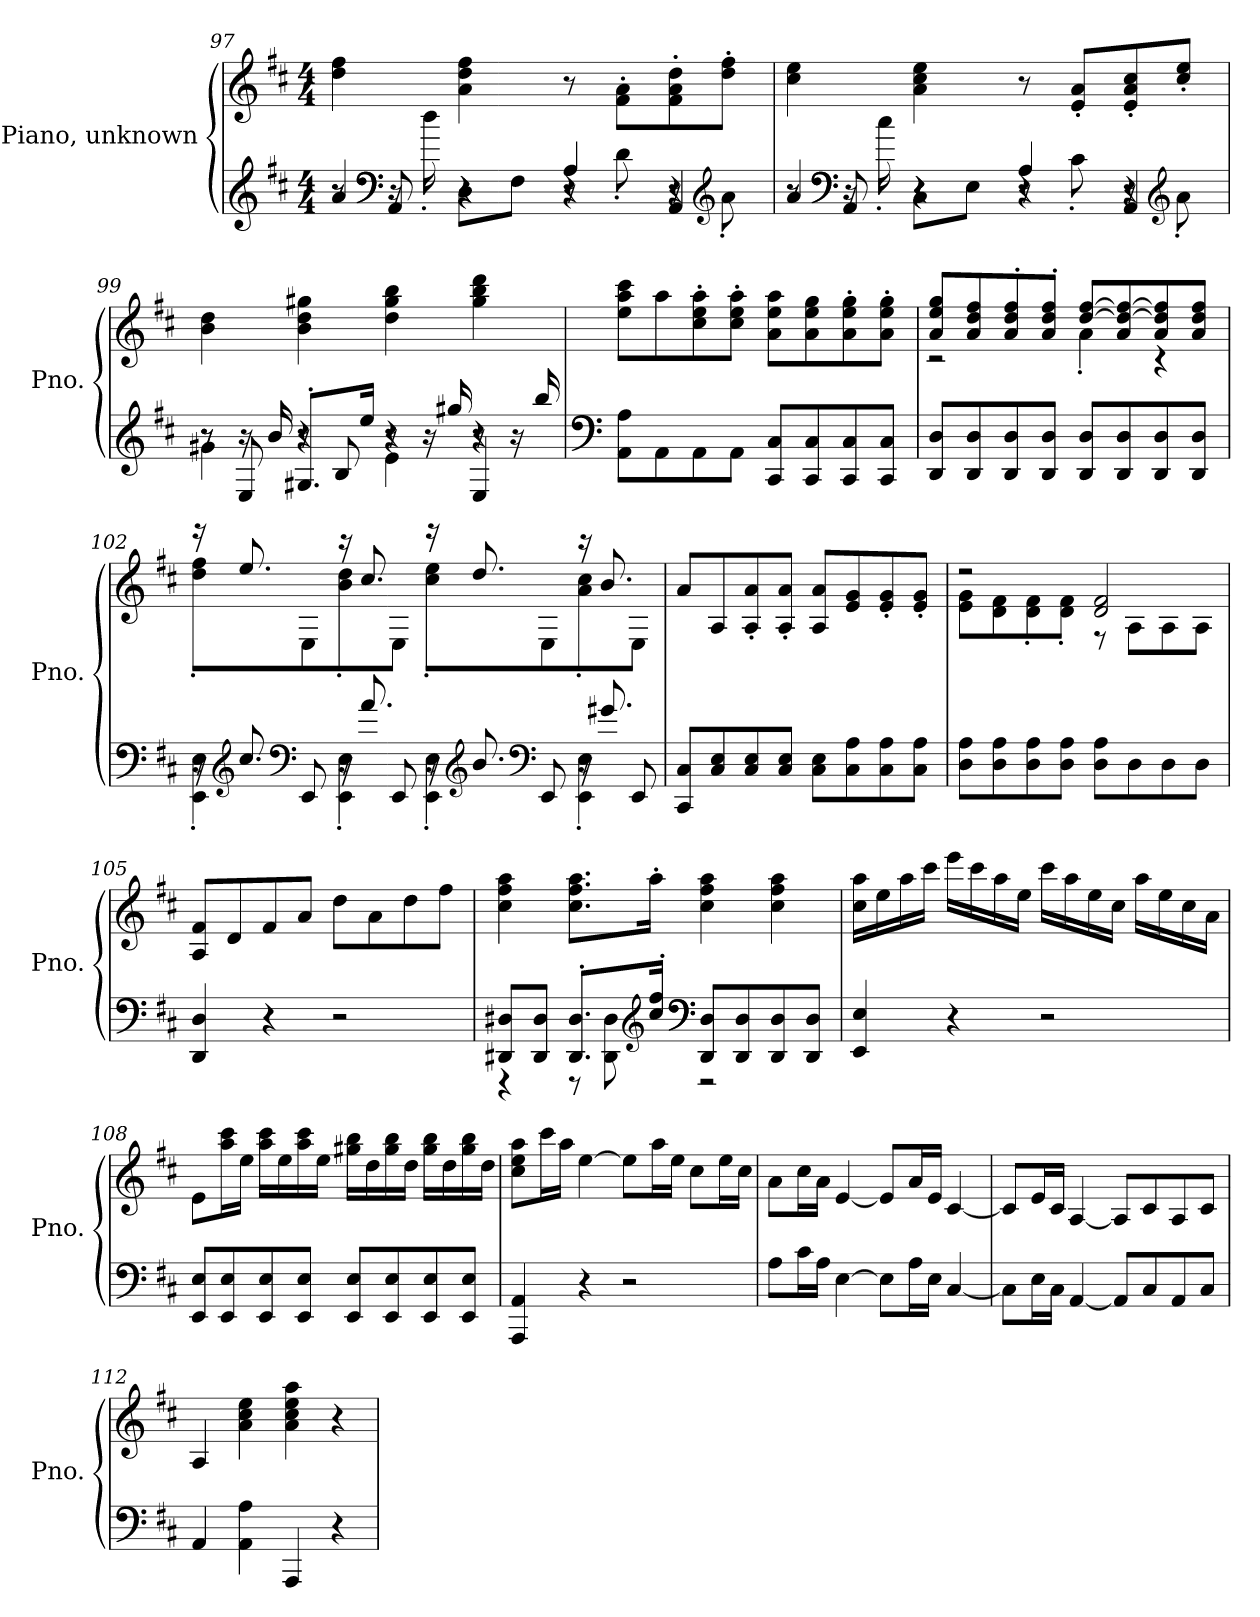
**kern	**kern
*part1	*part1
*staff2	*staff1
*I"Piano, unknown	*
*I'Pno.	*
*clefG2	*clefG2
*k[f#c#]	*k[f#c#]
*M4/4	*M4/4
=97	=97
*^	*
*	*^	*
4a/	8r	8r	4dd\ 4ff#\
*clefF4	*	*	*
.	16r	8AA/	.
.	16dd'\	.	.
4r	8D\L	4r	4a\ 4dd\ 4ff#\
.	8F#\J	.	.
4A/	8r	4r	8r
.	8d'\	.	8f#\' 8a\'L
4r	8r	4AA/	8f#\' 8a\' 8dd\'
*clefG2	*	*	*
.	8a'\	.	8dd\' 8ff#\'J
=98	=98	=98	=98
4a/	8r	8r	4cc#\ 4ee\
*clefF4	*	*	*
.	16r	8AA/	.
.	16cc#'\	.	.
4r	8C#\L	4r	4a\ 4cc#\ 4ee\
.	8E\J	.	.
4A/	8r	4r	8r
.	8c#'\	.	8e/' 8a/'L
4r	8r	4AA/	8e/' 8a/' 8cc#/'
*clefG2	*	*	*
.	8a'\	.	8cc#/' 8ee/'J
!!LO:LB:g=z
=99	=99	=99	=99
8r	4g#X\	8r	4b\ 4dd\
16r	.	8E/	.
16b/	.	.	.
8.G#X'/L	4r	8r	4b\ 4dd\ 4gg#X\
.	.	8B/	.
16ee/Jk	.	.	.
8r	4e\	4r	4dd\ 4gg#\ 4bb\
16r	.	.	.
16gg#X/	.	.	.
8r	4r	4E/	4gg#\ 4bb\ 4ddd\
16r	.	.	.
16bb/	.	.	.
*v	*v	*v	*
=100	=100
*clefF4	*
8AA\ 8A\L	8ee\ 8aa\ 8ccc#\L
8AA\	8aa\
8AA\	8cc#\' 8ee\' 8aa\'
8AA\J	8cc#\' 8ee\' 8aa\'J
8CC#/ 8C#/L	8a\ 8ee\ 8aa\L
8CC#/ 8C#/	8a\ 8ee\ 8gg\
8CC#/ 8C#/	8a\' 8ee\' 8gg\'
8CC#/ 8C#/J	8a\' 8ee\' 8gg\'J
=101	=101
*	*^
8DD/ 8D/L	8a/ 8ee/ 8gg/L	2r
8DD/ 8D/	8a/ 8dd/ 8ff#/	.
8DD/ 8D/	8a/' 8dd/' 8ff#/'	.
8DD/ 8D/J	8a/' 8dd/' 8ff#/'J	.
8DD/ 8D/L	[8dd/ [8ff#/L	4a'\
8DD/ 8D/	8a/ 8dd/_ 8ff#/_	.
8DD/ 8D/	8a/ 8dd/] 8ff#/]	4r
8DD/ 8D/J	8a/ 8dd/ 8ff#/J	.
!!LO:LB:g=z	!!
=102	=102	=102
*^	*	*
*	*^	*	*
16r	4EE\' 4E\'	8r	16r	8dd\' 8ff#\'L
*clefG2	*	*	*	*
8.cc#/	.	.	8.ee/	.
*clefF4	*	*	*	*
.	.	8EE/	.	8E\
16r	4EE\' 4E\'	8r	16r	8b\' 8dd\'
8.a/	.	.	8.cc#/	.
.	.	8EE/	.	8E\J
16r	4EE\' 4E\'	8r	16r	8cc#\' 8ee\'L
*clefG2	*	*	*	*
8.b/	.	.	8.dd/	.
*clefF4	*	*	*	*
.	.	8EE/	.	8E\
16r	4EE\' 4E\'	8r	16r	8a\' 8cc#\'
8.g#X/	.	.	8.b/	.
.	.	8EE/	.	8E\J
*v	*v	*v	*	*
*	*v	*v
=103	=103
8CC#/ 8C#/L	8a/L
8C#/ 8E/	8A/
8C#/ 8E/	8A/' 8a/'
8C#/ 8E/J	8A/' 8a/'J
8C#\ 8E\L	8A/ 8a/L
8C#\ 8A\	8e/ 8g/
8C#\ 8A\	8e/' 8g/'
8C#\ 8A\J	8e/' 8g/'J
=104	=104
*	*^
8D\ 8A\L	2r	8e\ 8g\L
8D\ 8A\	.	8d\ 8f#\
8D\ 8A\	.	8d\' 8f#\'
8D\ 8A\J	.	8d\' 8f#\'J
8D\ 8A\L	2d/ 2f#/	8r
8D\	.	8A\L
8D\	.	8A\
8D\J	.	8A\J
*	*v	*v
!!LO:PB:g=z
=105	=105
4DD/ 4D/	8A/ 8f#/L
.	8d/
4r	8f#/
.	8a/J
2r	8dd\L
.	8a\
.	8dd\
.	8ff#\J
=106	=106
*^	*
8DD#X/ 8D#X/L	4r	4cc#\ 4ff#\ 4aa\
8DD#/ 8D#/J	.	.
8.DD#/' 8.D#/'L	8r	8.cc#\ 8.ff#\ 8.aa\L
.	8DD#\ 8D#\	.
*clefG2	*	*
16cc#/' 16ff#/'Jk	.	16aa'\Jk
*clefF4	*	*
8DD#/ 8D#/L	2r	4cc#\ 4ff#\ 4aa\
8DD#/ 8D#/	.	.
8DD#/ 8D#/	.	4cc#\ 4ff#\ 4aa\
8DD#/ 8D#/J	.	.
*v	*v	*
=107	=107
4EE/ 4E/	16cc#\ 16aa\LL
.	16ee\
.	16aa\
.	16ccc#\JJ
4r	16eee\LL
.	16ccc#\
.	16aa\
.	16ee\JJ
2r	16ccc#\LL
.	16aa\
.	16ee\
.	16cc#\JJ
.	16aa\LL
.	16ee\
.	16cc#\
.	16a\JJ
!!LO:LB:g=z
=108	=108
8EE/ 8E/L	8e\L
8EE/ 8E/	16aa\ 16ccc#\L
.	16ee\JJ
8EE/ 8E/	16aa\ 16ccc#\LL
.	16ee\
8EE/ 8E/J	16aa\ 16ccc#\
.	16ee\JJ
8EE/ 8E/L	16gg#X\ 16bb\LL
.	16dd\
8EE/ 8E/	16gg#\ 16bb\
.	16dd\JJ
8EE/ 8E/	16gg#\ 16bb\LL
.	16dd\
8EE/ 8E/J	16gg#\ 16bb\
.	16dd\JJ
=109	=109
4AAA/ 4AA/	8cc#\ 8ee\ 8aa\L
.	16ccc#\L
.	16aa\JJ
4r	[4ee\
2r	8ee\L]
.	16aa\L
.	16ee\JJ
.	8cc#\L
.	16ee\L
.	16cc#\JJ
=110	=110
8A\L	8a\L
16c#\L	16cc#\L
16A\JJ	16a\JJ
[4E\	[4e/
8E\L]	8e/L]
16A\L	16a/L
16E\JJ	16e/JJ
[4C#/	[4c#/
!!LO:LB:g=z
=111	=111
8C#\L]	8c#/L]
16E\L	16e/L
16C#\JJ	16c#/JJ
[4AA/	[4A/
8AA/L]	8A/L]
8C#/	8c#/
8AA/	8A/
8C#/J	8c#/J
=112	=112
4AA/	4A/
4AA\ 4A\	4a\ 4cc#\ 4ee\
4AAA/	4a\ 4cc#\ 4ee\ 4aa\
4r	4r
=	=
*-	*-
